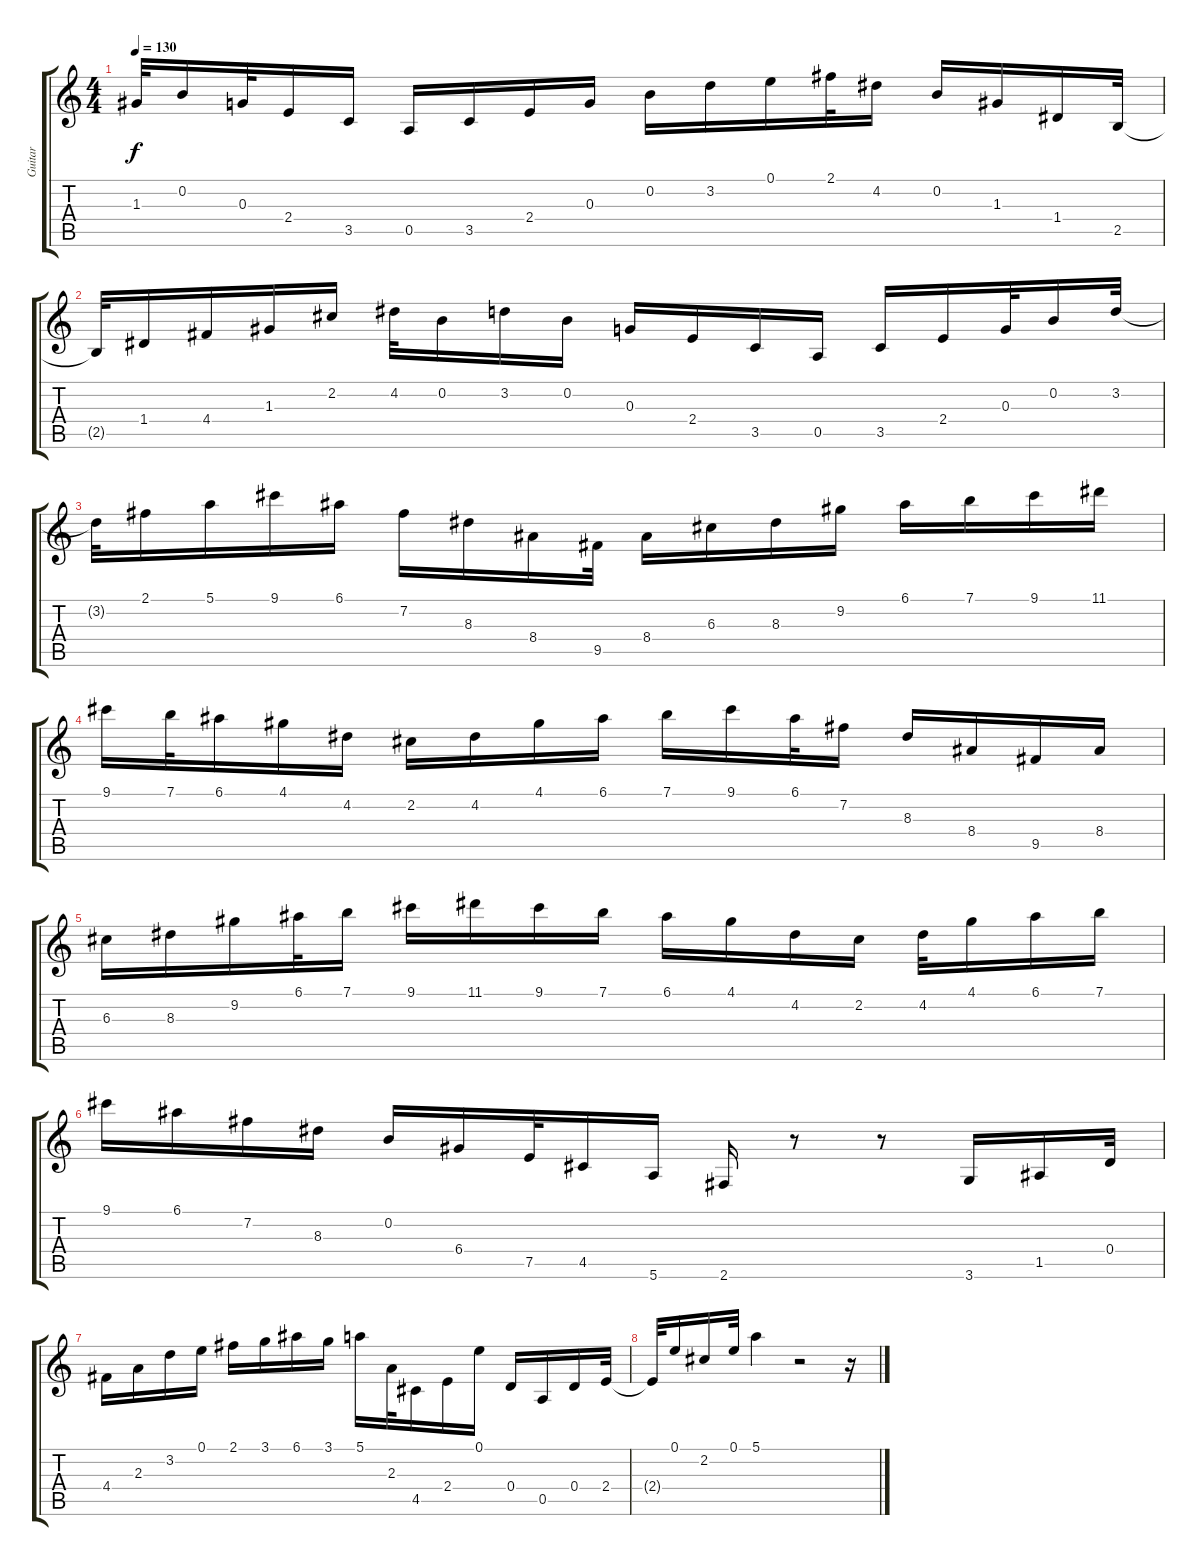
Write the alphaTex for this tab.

\track ("Guitar" "Guitar") {instrument acousticguitarnylon}
\staff {score tabs}
\tuning (E4 B3 G3 D3 A2 E2) {hide}
\ts (4 4)
\tempo 130
\clef g2
\ks c
1.3{t}.32{dy f} 0.2.16 0.3.32 2.4.16 3.5.16 0.5.16 3.5.16 2.4.16 0.3.16 0.2.16 3.2.16 0.1.16 2.1.32 4.2.16 0.2.16 1.3.16 1.4.16 2.5.32 |
2.5{t}.32 1.4.16 4.4.16 1.3.16 2.2.16 4.2.32 0.2.16 3.2.16 0.2.16 0.3.16 2.4.16 3.5.16 0.5.16 3.5.16 2.4.16 0.3.32 0.2.16 3.2.32 |
3.2{t}.32 2.1.16 5.1.16 9.1.16 6.1.16 7.2.16 8.3.16 8.4.16 9.5.32 8.4.16 6.3.16 8.3.16 9.2.16 6.1.16 7.1.16 9.1.16 11.1.16 |
9.1.16 7.1.32 6.1.16 4.1.16 4.2.16 2.2.16 4.2.16 4.1.16 6.1.16 7.1.16 9.1.16 6.1.32 7.2.16 8.3.16 8.4.16 9.5.16 8.4.16 |
6.3.16 8.3.16 9.2.16 6.1.32 7.1.16 9.1.16 11.1.16 9.1.16 7.1.16 6.1.16 4.1.16 4.2.16 2.2.16 4.2.32 4.1.16 6.1.16 7.1.16 |
9.1.16 6.1.16 7.2.16 8.3.16 0.2.16 6.4.16 7.5.32 4.5.16 5.6.16 2.6.16 r.8 r.8 3.6.16 1.5.16 0.4.32 |
4.4.16 2.3.16 3.2.16 0.1.16 2.1.16 3.1.16 6.1.16 3.1.16 5.1.16 2.3.32 4.5.16 2.4.16 0.1.16 0.4.16 0.5.16 0.4.16 2.4.32 |
2.4{t}.32 0.1.16 2.2.16 0.1.32 5.1.4 r.2 r.16
